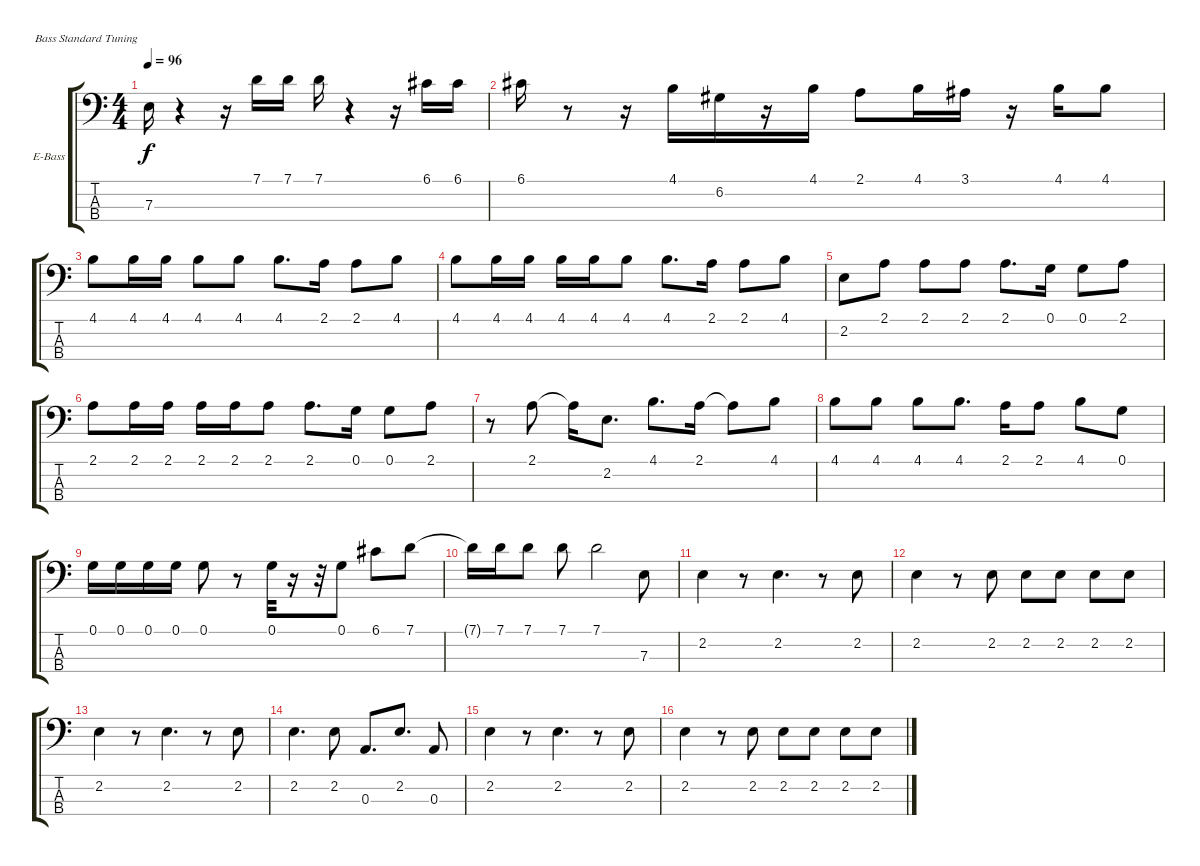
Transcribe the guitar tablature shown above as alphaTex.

\bracketExtendMode groupsimilarinstruments
\firstSystemTrackNameOrientation horizontal
\otherSystemsTrackNameOrientation horizontal
\track ("Bass" "E-Bass") {instrument electricbassfinger}
\staff {score tabs}
\tuning (G2 D2 A1 E1)
\ts (4 4)
\tempo 96
\clef f4
\ks c
7.3.16{dy f} r.4 r.16 7.1.16 7.1.16 7.1.16 r.4 r.16 6.1.16 6.1.16 |
6.1.16 r.8 r.16 4.1.16 6.2.16 r.16 4.1.16 2.1.8 4.1.16 3.1.16 r.16 4.1.16 4.1.8 |
4.1.8 4.1.16 4.1.16 4.1.8 4.1.8 4.1.8{d} 2.1.16 2.1.8 4.1.8 |
4.1.8 4.1.16 4.1.16 4.1.16 4.1.16 4.1.8 4.1.8{d} 2.1.16 2.1.8 4.1.8 |
2.2.8 2.1.8 2.1.8 2.1.8 2.1.8{d} 0.1.16 0.1.8 2.1.8 |
2.1.8 2.1.16 2.1.16 2.1.16 2.1.16 2.1.8 2.1.8{d} 0.1.16 0.1.8 2.1.8 |
r.8 2.1.8 2.1{t}.16 2.2.8{d} 4.1.8{d} 2.1.16 2.1{t}.8 4.1.8 |
4.1.8 4.1.8 4.1.8 4.1.8{d} 2.1.16 2.1.8 4.1.8 0.1.8 |
0.1.16 0.1.16 0.1.16 0.1.16 0.1.8 r.8 0.1.32 r.16 r.32 0.1.8 6.1.8 7.1.8 |
7.1{t}.16 7.1.16 7.1.8 7.1.8 7.1.2 7.3.8 |
2.2.4 r.8 2.2.4{d} r.8 2.2.8 |
2.2.4 r.8 2.2.8 2.2.8 2.2.8 2.2.8 2.2.8 |
2.2.4 r.8 2.2.4{d} r.8 2.2.8 |
2.2.4{d} 2.2.8 0.3.8{d} 2.2.8{d} 0.3.8 |
2.2.4 r.8 2.2.4{d} r.8 2.2.8 |
2.2.4 r.8 2.2.8 2.2.8 2.2.8 2.2.8 2.2.8
